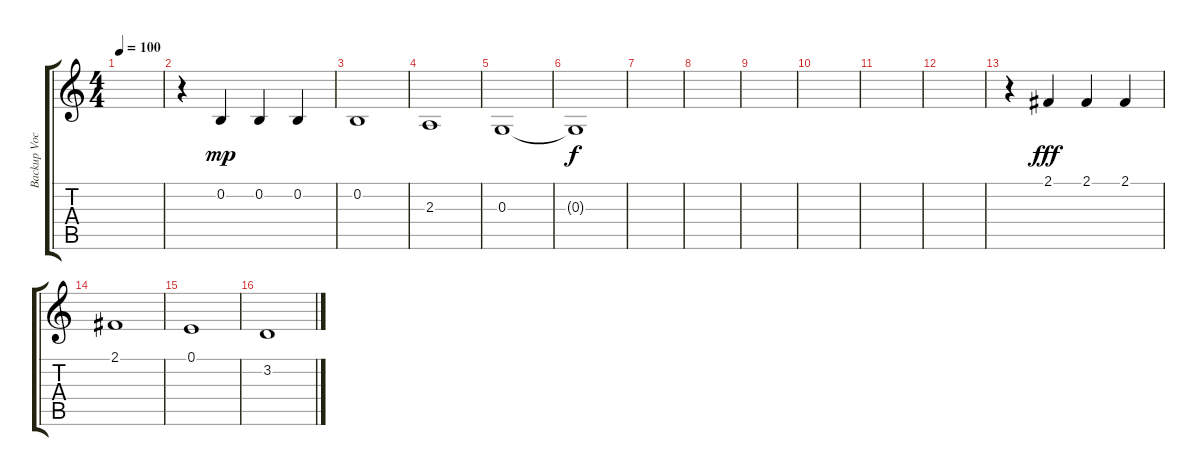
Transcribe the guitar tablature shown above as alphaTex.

\track ("Backup Vocal" "Backup Voc") {instrument pad4choir}
\staff {score tabs}
\tuning (E4 B3 G3 D3 A2 E2) {hide}
\ts (4 4)
\tempo 100
\clef g2
\ks c
|
r.4 0.2.4{dy mp} 0.2.4 0.2.4 |
0.2.1 |
2.3.1 |
0.3.1 |
0.3{t}.1{dy f} |
|
|
|
|
|
|
r.4 2.1.4{dy fff} 2.1.4 2.1.4 |
2.1.1 |
0.1.1 |
3.2.1
